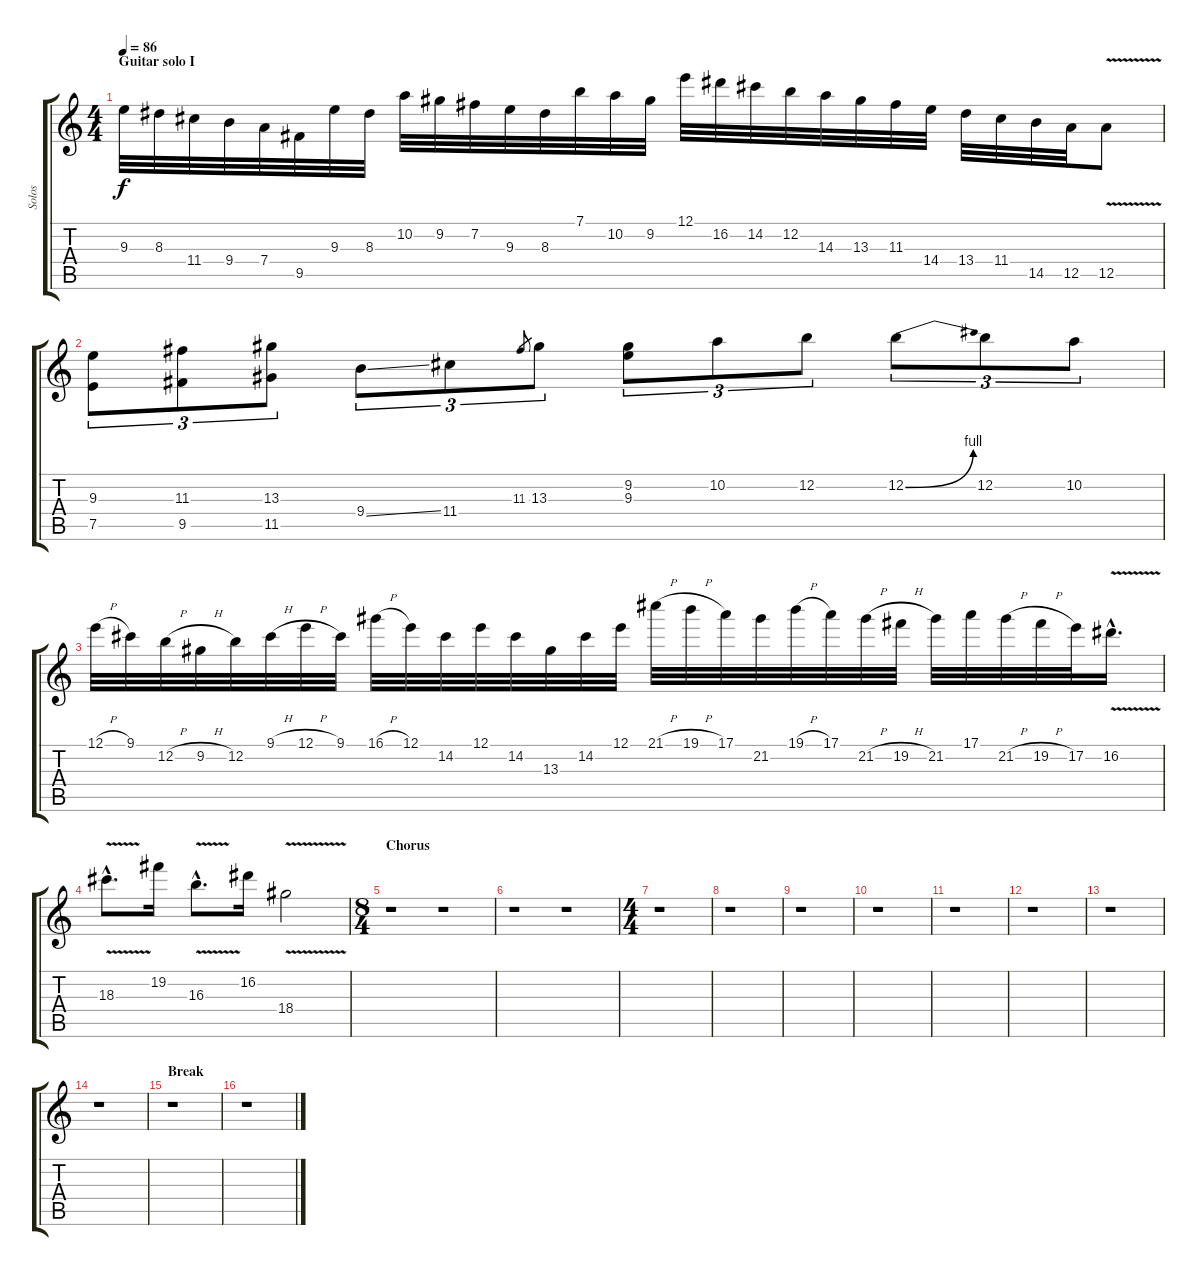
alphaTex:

\track ("Solos" "Solos") {instrument overdrivenguitar}
\staff {score tabs}
\tuning (E4 B3 G3 D3 A2 E2) {hide}
\ts (4 4)
\section ("" "Guitar solo I")
\tempo 86
\clef g2
\ks c
9.3.32{dy f} 8.3.32 11.4.32 9.4.32 7.4.32 9.5.32 9.3.32 8.3.32 10.2.32 9.2.32 7.2.32 9.3.32 8.3.32 7.1.32 10.2.32 9.2.32 12.1.32 16.2.32 14.2.32 12.2.32 14.3.32 13.3.32 11.3.32 14.4.32 13.4.32 11.4.32 14.5.32 12.5.32 12.5{v}.8 |
(9.3 7.5).8{tu (3 2)} (11.3 9.5).8{tu (3 2)} (13.3 11.5).8{tu (3 2)} 9.4{ss}.8{tu (3 2)} 11.4.8{tu (3 2)} 11.3.8{gr} 13.3.8{tu (3 2)} (9.2 9.3).8{tu (3 2)} 10.2.8{tu (3 2)} 12.2.8{tu (3 2)} 12.2{be (bend 0 0 60 4)}.8{tu (3 2)} 12.2.8{tu (3 2)} 10.2.8{tu (3 2)} |
12.1{h}.32 9.1.32 12.2{h}.32 9.2{h}.32 12.2.32 9.1{h}.32 12.1{h}.32 9.1.32 16.1{h}.32 12.1.32 14.2.32 12.1.32 14.2.32 13.3.32 14.2.32 12.1.32 21.1{h}.32 19.1{h}.32 17.1.32 21.2.32 19.1{h}.32 17.1.32 21.2{h}.32 19.2{h}.32 21.2.32 17.1.32 21.2{h}.32 19.2{h}.32 17.2.32 16.2{v hac}.16{d} |
18.3{v hac}.8{d} 19.2.16 16.3{v hac}.8{d} 16.2.16 18.4{v}.2 |
\ts (8 4)
\section ("" "Chorus")
r.1 r.1 |
r.1 r.1 |
\ts (4 4)
r.1 |
r.1 |
r.1 |
r.1 |
\section ("" "")
r.1 |
r.1 |
r.1 |
r.1 |
\section ("" "Break")
r.1 |
r.1
